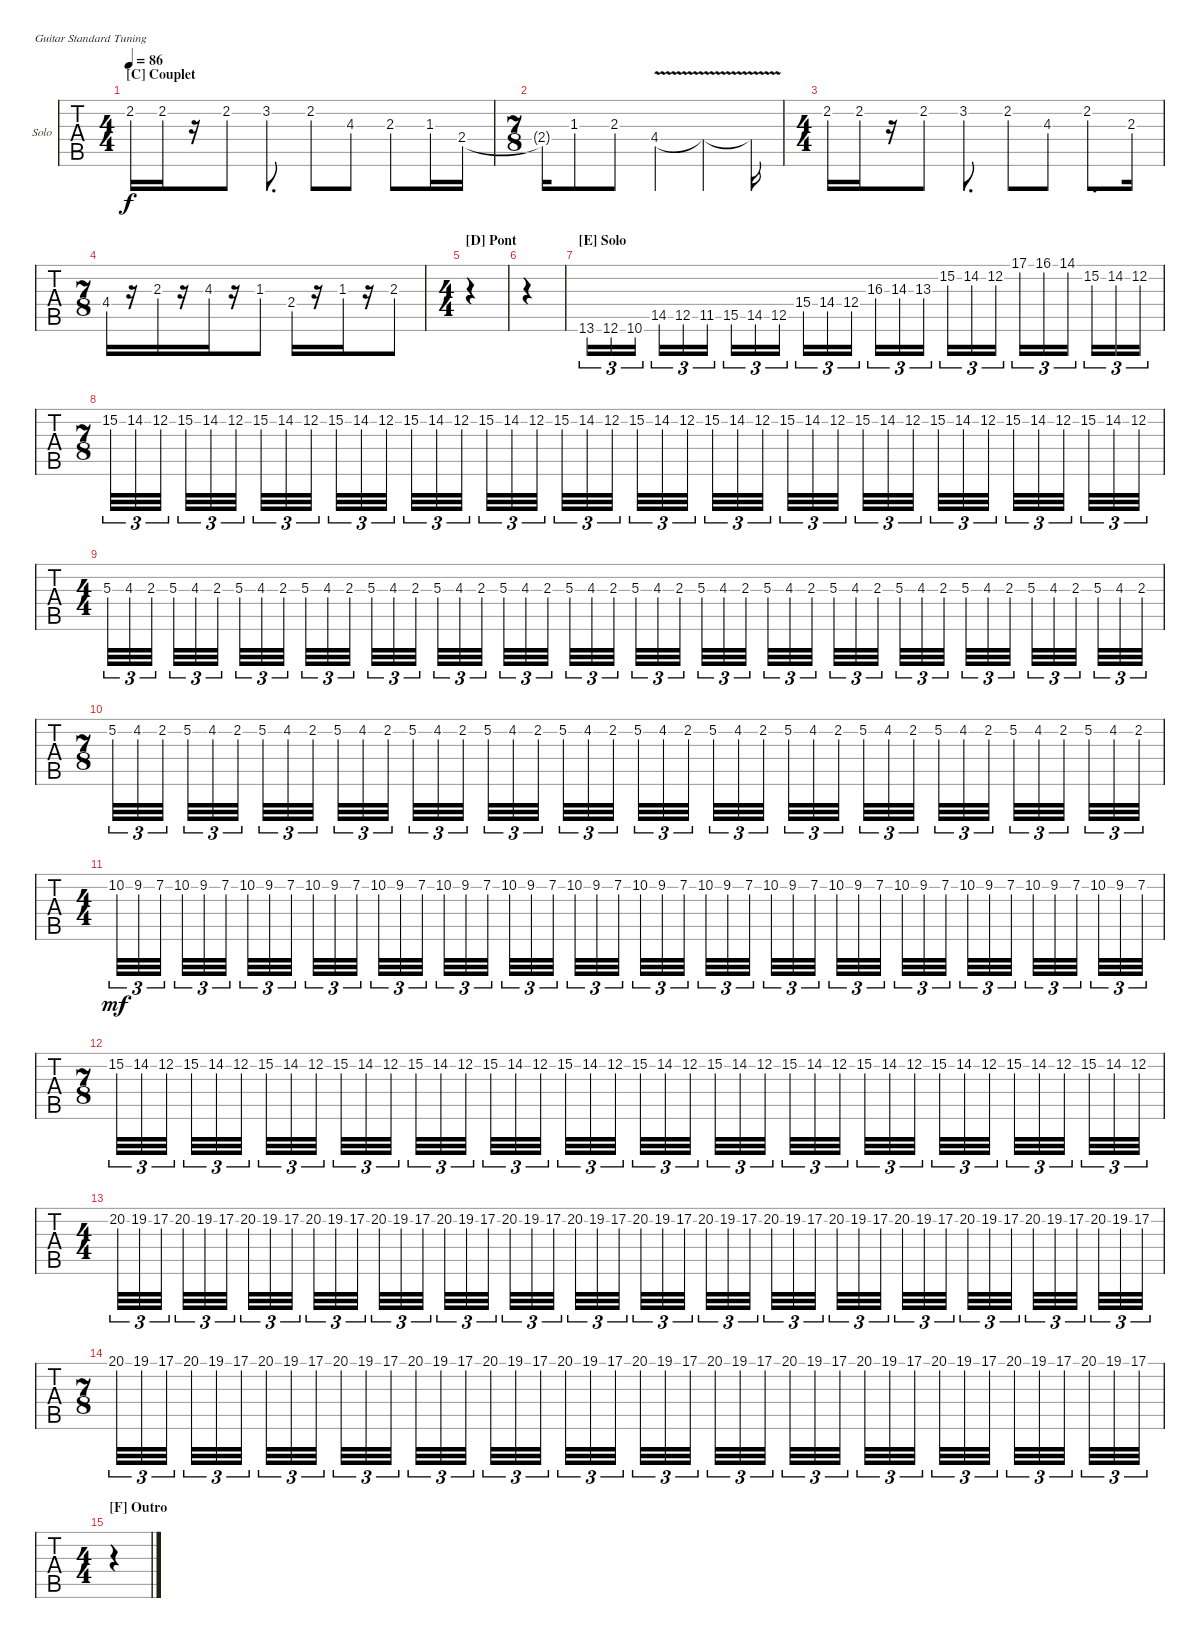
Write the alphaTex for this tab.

\defaultSystemsLayout 4
\bracketExtendMode groupsimilarinstruments
\firstSystemTrackNameOrientation horizontal
\otherSystemsTrackNameOrientation horizontal
\track ("Solo" "Solo") {instrument distortionguitar}
\staff {tabs}
\tuning (E4 B3 G3 D3 A2 E2)
\ts (4 4)
\section ("C" "Couplet")
\tempo 86
\clef g2
\ks c
2.2.16{dy f} 2.2.16 r.16 2.2.8 3.2.8{d} 2.2.8 4.3.8 2.3.8 1.3.16 2.4.16 |
\ts (7 8)
2.4{t}.16 1.3.8 2.3.8 4.4{v}.4 4.4{v t}.4 4.4{v t}.16 |
\ts (4 4)
2.2.16 2.2.16 r.16 2.2.8 3.2.8{d} 2.2.8 4.3.8 2.2.8{d} 2.3.16 |
\ts (7 8)
4.4.16 r.16 2.3.16 r.16 4.3.16 r.16 1.3.8 2.4.16 r.16 1.3.16 r.16 2.3.8 |
\ts (4 4)
\section ("D" "Pont")
|
|
\section ("E" "Solo")
13.6.16{tu (3 2)} 12.6.16{tu (3 2)} 10.6.16{tu (3 2)} 14.5.16{tu (3 2)} 12.5.16{tu (3 2)} 11.5.16{tu (3 2)} 15.5.16{tu (3 2)} 14.5.16{tu (3 2)} 12.5.16{tu (3 2)} 15.4.16{tu (3 2)} 14.4.16{tu (3 2)} 12.4.16{tu (3 2)} 16.3.16{tu (3 2)} 14.3.16{tu (3 2)} 13.3.16{tu (3 2)} 15.2.16{tu (3 2)} 14.2.16{tu (3 2)} 12.2.16{tu (3 2)} 17.1.16{tu (3 2)} 16.1.16{tu (3 2)} 14.1.16{tu (3 2)} 15.2.16{tu (3 2)} 14.2.16{tu (3 2)} 12.2.16{tu (3 2)} |
\ts (7 8)
15.2.32{tu (3 2)} 14.2.32{tu (3 2)} 12.2.32{tu (3 2)} 15.2.32{tu (3 2)} 14.2.32{tu (3 2)} 12.2.32{tu (3 2)} 15.2.32{tu (3 2)} 14.2.32{tu (3 2)} 12.2.32{tu (3 2)} 15.2.32{tu (3 2)} 14.2.32{tu (3 2)} 12.2.32{tu (3 2)} 15.2.32{tu (3 2)} 14.2.32{tu (3 2)} 12.2.32{tu (3 2)} 15.2.32{tu (3 2)} 14.2.32{tu (3 2)} 12.2.32{tu (3 2)} 15.2.32{tu (3 2)} 14.2.32{tu (3 2)} 12.2.32{tu (3 2)} 15.2.32{tu (3 2)} 14.2.32{tu (3 2)} 12.2.32{tu (3 2)} 15.2.32{tu (3 2)} 14.2.32{tu (3 2)} 12.2.32{tu (3 2)} 15.2.32{tu (3 2)} 14.2.32{tu (3 2)} 12.2.32{tu (3 2)} 15.2.32{tu (3 2)} 14.2.32{tu (3 2)} 12.2.32{tu (3 2)} 15.2.32{tu (3 2)} 14.2.32{tu (3 2)} 12.2.32{tu (3 2)} 15.2.32{tu (3 2)} 14.2.32{tu (3 2)} 12.2.32{tu (3 2)} 15.2.32{tu (3 2)} 14.2.32{tu (3 2)} 12.2.32{tu (3 2)} |
\ts (4 4)
5.3.32{tu (3 2)} 4.3.32{tu (3 2)} 2.3.32{tu (3 2)} 5.3.32{tu (3 2)} 4.3.32{tu (3 2)} 2.3.32{tu (3 2)} 5.3.32{tu (3 2)} 4.3.32{tu (3 2)} 2.3.32{tu (3 2)} 5.3.32{tu (3 2)} 4.3.32{tu (3 2)} 2.3.32{tu (3 2)} 5.3.32{tu (3 2)} 4.3.32{tu (3 2)} 2.3.32{tu (3 2)} 5.3.32{tu (3 2)} 4.3.32{tu (3 2)} 2.3.32{tu (3 2)} 5.3.32{tu (3 2)} 4.3.32{tu (3 2)} 2.3.32{tu (3 2)} 5.3.32{tu (3 2)} 4.3.32{tu (3 2)} 2.3.32{tu (3 2)} 5.3.32{tu (3 2)} 4.3.32{tu (3 2)} 2.3.32{tu (3 2)} 5.3.32{tu (3 2)} 4.3.32{tu (3 2)} 2.3.32{tu (3 2)} 5.3.32{tu (3 2)} 4.3.32{tu (3 2)} 2.3.32{tu (3 2)} 5.3.32{tu (3 2)} 4.3.32{tu (3 2)} 2.3.32{tu (3 2)} 5.3.32{tu (3 2)} 4.3.32{tu (3 2)} 2.3.32{tu (3 2)} 5.3.32{tu (3 2)} 4.3.32{tu (3 2)} 2.3.32{tu (3 2)} 5.3.32{tu (3 2)} 4.3.32{tu (3 2)} 2.3.32{tu (3 2)} 5.3.32{tu (3 2)} 4.3.32{tu (3 2)} 2.3.32{tu (3 2)} |
\ts (7 8)
5.2.32{tu (3 2)} 4.2.32{tu (3 2)} 2.2.32{tu (3 2)} 5.2.32{tu (3 2)} 4.2.32{tu (3 2)} 2.2.32{tu (3 2)} 5.2.32{tu (3 2)} 4.2.32{tu (3 2)} 2.2.32{tu (3 2)} 5.2.32{tu (3 2)} 4.2.32{tu (3 2)} 2.2.32{tu (3 2)} 5.2.32{tu (3 2)} 4.2.32{tu (3 2)} 2.2.32{tu (3 2)} 5.2.32{tu (3 2)} 4.2.32{tu (3 2)} 2.2.32{tu (3 2)} 5.2.32{tu (3 2)} 4.2.32{tu (3 2)} 2.2.32{tu (3 2)} 5.2.32{tu (3 2)} 4.2.32{tu (3 2)} 2.2.32{tu (3 2)} 5.2.32{tu (3 2)} 4.2.32{tu (3 2)} 2.2.32{tu (3 2)} 5.2.32{tu (3 2)} 4.2.32{tu (3 2)} 2.2.32{tu (3 2)} 5.2.32{tu (3 2)} 4.2.32{tu (3 2)} 2.2.32{tu (3 2)} 5.2.32{tu (3 2)} 4.2.32{tu (3 2)} 2.2.32{tu (3 2)} 5.2.32{tu (3 2)} 4.2.32{tu (3 2)} 2.2.32{tu (3 2)} 5.2.32{tu (3 2)} 4.2.32{tu (3 2)} 2.2.32{tu (3 2)} |
\ts (4 4)
10.2.32{tu (3 2) dy mf} 9.2.32{tu (3 2)} 7.2.32{tu (3 2)} 10.2.32{tu (3 2)} 9.2.32{tu (3 2)} 7.2.32{tu (3 2)} 10.2.32{tu (3 2)} 9.2.32{tu (3 2)} 7.2.32{tu (3 2)} 10.2.32{tu (3 2)} 9.2.32{tu (3 2)} 7.2.32{tu (3 2)} 10.2.32{tu (3 2)} 9.2.32{tu (3 2)} 7.2.32{tu (3 2)} 10.2.32{tu (3 2)} 9.2.32{tu (3 2)} 7.2.32{tu (3 2)} 10.2.32{tu (3 2)} 9.2.32{tu (3 2)} 7.2.32{tu (3 2)} 10.2.32{tu (3 2)} 9.2.32{tu (3 2)} 7.2.32{tu (3 2)} 10.2.32{tu (3 2)} 9.2.32{tu (3 2)} 7.2.32{tu (3 2)} 10.2.32{tu (3 2)} 9.2.32{tu (3 2)} 7.2.32{tu (3 2)} 10.2.32{tu (3 2)} 9.2.32{tu (3 2)} 7.2.32{tu (3 2)} 10.2.32{tu (3 2)} 9.2.32{tu (3 2)} 7.2.32{tu (3 2)} 10.2.32{tu (3 2)} 9.2.32{tu (3 2)} 7.2.32{tu (3 2)} 10.2.32{tu (3 2)} 9.2.32{tu (3 2)} 7.2.32{tu (3 2)} 10.2.32{tu (3 2)} 9.2.32{tu (3 2)} 7.2.32{tu (3 2)} 10.2.32{tu (3 2)} 9.2.32{tu (3 2)} 7.2.32{tu (3 2)} |
\ts (7 8)
15.2.32{tu (3 2)} 14.2.32{tu (3 2)} 12.2.32{tu (3 2)} 15.2.32{tu (3 2)} 14.2.32{tu (3 2)} 12.2.32{tu (3 2)} 15.2.32{tu (3 2)} 14.2.32{tu (3 2)} 12.2.32{tu (3 2)} 15.2.32{tu (3 2)} 14.2.32{tu (3 2)} 12.2.32{tu (3 2)} 15.2.32{tu (3 2)} 14.2.32{tu (3 2)} 12.2.32{tu (3 2)} 15.2.32{tu (3 2)} 14.2.32{tu (3 2)} 12.2.32{tu (3 2)} 15.2.32{tu (3 2)} 14.2.32{tu (3 2)} 12.2.32{tu (3 2)} 15.2.32{tu (3 2)} 14.2.32{tu (3 2)} 12.2.32{tu (3 2)} 15.2.32{tu (3 2)} 14.2.32{tu (3 2)} 12.2.32{tu (3 2)} 15.2.32{tu (3 2)} 14.2.32{tu (3 2)} 12.2.32{tu (3 2)} 15.2.32{tu (3 2)} 14.2.32{tu (3 2)} 12.2.32{tu (3 2)} 15.2.32{tu (3 2)} 14.2.32{tu (3 2)} 12.2.32{tu (3 2)} 15.2.32{tu (3 2)} 14.2.32{tu (3 2)} 12.2.32{tu (3 2)} 15.2.32{tu (3 2)} 14.2.32{tu (3 2)} 12.2.32{tu (3 2)} |
\ts (4 4)
20.2.32{tu (3 2)} 19.2.32{tu (3 2)} 17.2.32{tu (3 2)} 20.2.32{tu (3 2)} 19.2.32{tu (3 2)} 17.2.32{tu (3 2)} 20.2.32{tu (3 2)} 19.2.32{tu (3 2)} 17.2.32{tu (3 2)} 20.2.32{tu (3 2)} 19.2.32{tu (3 2)} 17.2.32{tu (3 2)} 20.2.32{tu (3 2)} 19.2.32{tu (3 2)} 17.2.32{tu (3 2)} 20.2.32{tu (3 2)} 19.2.32{tu (3 2)} 17.2.32{tu (3 2)} 20.2.32{tu (3 2)} 19.2.32{tu (3 2)} 17.2.32{tu (3 2)} 20.2.32{tu (3 2)} 19.2.32{tu (3 2)} 17.2.32{tu (3 2)} 20.2.32{tu (3 2)} 19.2.32{tu (3 2)} 17.2.32{tu (3 2)} 20.2.32{tu (3 2)} 19.2.32{tu (3 2)} 17.2.32{tu (3 2)} 20.2.32{tu (3 2)} 19.2.32{tu (3 2)} 17.2.32{tu (3 2)} 20.2.32{tu (3 2)} 19.2.32{tu (3 2)} 17.2.32{tu (3 2)} 20.2.32{tu (3 2)} 19.2.32{tu (3 2)} 17.2.32{tu (3 2)} 20.2.32{tu (3 2)} 19.2.32{tu (3 2)} 17.2.32{tu (3 2)} 20.2.32{tu (3 2)} 19.2.32{tu (3 2)} 17.2.32{tu (3 2)} 20.2.32{tu (3 2)} 19.2.32{tu (3 2)} 17.2.32{tu (3 2)} |
\ts (7 8)
20.1.32{tu (3 2)} 19.1.32{tu (3 2)} 17.1.32{tu (3 2)} 20.1.32{tu (3 2)} 19.1.32{tu (3 2)} 17.1.32{tu (3 2)} 20.1.32{tu (3 2)} 19.1.32{tu (3 2)} 17.1.32{tu (3 2)} 20.1.32{tu (3 2)} 19.1.32{tu (3 2)} 17.1.32{tu (3 2)} 20.1.32{tu (3 2)} 19.1.32{tu (3 2)} 17.1.32{tu (3 2)} 20.1.32{tu (3 2)} 19.1.32{tu (3 2)} 17.1.32{tu (3 2)} 20.1.32{tu (3 2)} 19.1.32{tu (3 2)} 17.1.32{tu (3 2)} 20.1.32{tu (3 2)} 19.1.32{tu (3 2)} 17.1.32{tu (3 2)} 20.1.32{tu (3 2)} 19.1.32{tu (3 2)} 17.1.32{tu (3 2)} 20.1.32{tu (3 2)} 19.1.32{tu (3 2)} 17.1.32{tu (3 2)} 20.1.32{tu (3 2)} 19.1.32{tu (3 2)} 17.1.32{tu (3 2)} 20.1.32{tu (3 2)} 19.1.32{tu (3 2)} 17.1.32{tu (3 2)} 20.1.32{tu (3 2)} 19.1.32{tu (3 2)} 17.1.32{tu (3 2)} 20.1.32{tu (3 2)} 19.1.32{tu (3 2)} 17.1.32{tu (3 2)} |
\ts (4 4)
\section ("F" "Outro")
